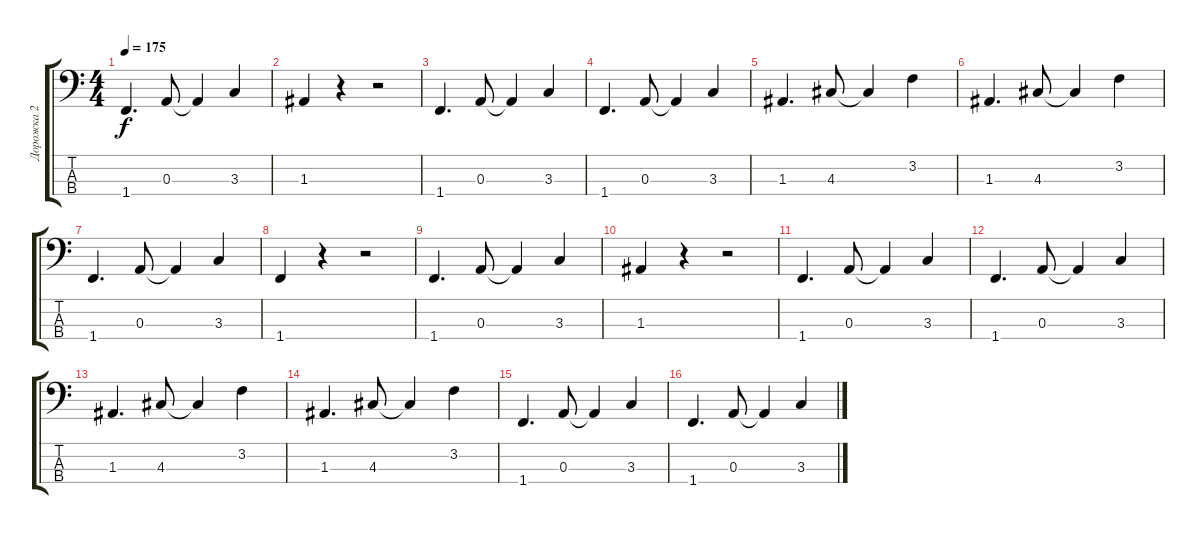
\track ("Дорожка 2" "Дорожка 2") {instrument electricbassfinger}
\staff {score tabs}
\tuning (G2 D2 A1 E1) {hide}
\ts (4 4)
\tempo 175
\clef f4
\ks c
1.4.4{d dy f} 0.3.8 0.3{t}.4 3.3.4 |
1.3.4 r.4 r.2 |
1.4.4{d} 0.3.8 0.3{t}.4 3.3.4 |
1.4.4{d} 0.3.8 0.3{t}.4 3.3.4 |
1.3.4{d} 4.3.8 4.3{t}.4 3.2.4 |
1.3.4{d} 4.3.8 4.3{t}.4 3.2.4 |
1.4.4{d} 0.3.8 0.3{t}.4 3.3.4 |
1.4.4 r.4 r.2 |
1.4.4{d} 0.3.8 0.3{t}.4 3.3.4 |
1.3.4 r.4 r.2 |
1.4.4{d} 0.3.8 0.3{t}.4 3.3.4 |
1.4.4{d} 0.3.8 0.3{t}.4 3.3.4 |
1.3.4{d} 4.3.8 4.3{t}.4 3.2.4 |
1.3.4{d} 4.3.8 4.3{t}.4 3.2.4 |
1.4.4{d} 0.3.8 0.3{t}.4 3.3.4 |
1.4.4{d} 0.3.8 0.3{t}.4 3.3.4
